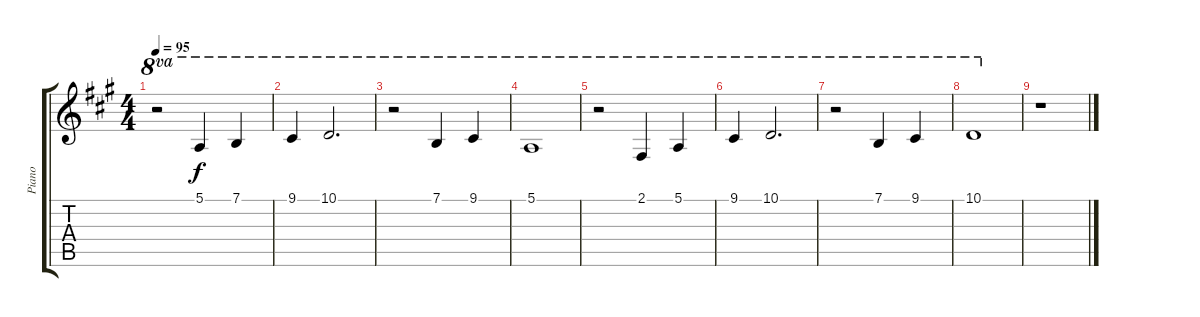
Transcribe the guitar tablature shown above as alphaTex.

\track ("Piano" "Piano") {instrument acousticgrandpiano}
\staff {score tabs}
\tuning (E4 B3 G3 D3 A2 E2) {hide}
\ts (4 4)
\tempo 95
\clef g2
\ks a
r.2{ot 8va dy f} 5.1.4{ot 8va} 7.1.4{ot 8va} |
9.1.4{ot 8va} 10.1.2{d ot 8va} |
r.2{ot 8va} 7.1.4{ot 8va} 9.1.4{ot 8va} |
5.1.1{ot 8va} |
r.2{ot 8va} 2.1.4{ot 8va} 5.1.4{ot 8va} |
9.1.4{ot 8va} 10.1.2{d ot 8va} |
r.2{ot 8va} 7.1.4{ot 8va} 9.1.4{ot 8va} |
10.1.1{ot 8va} |
r.1
